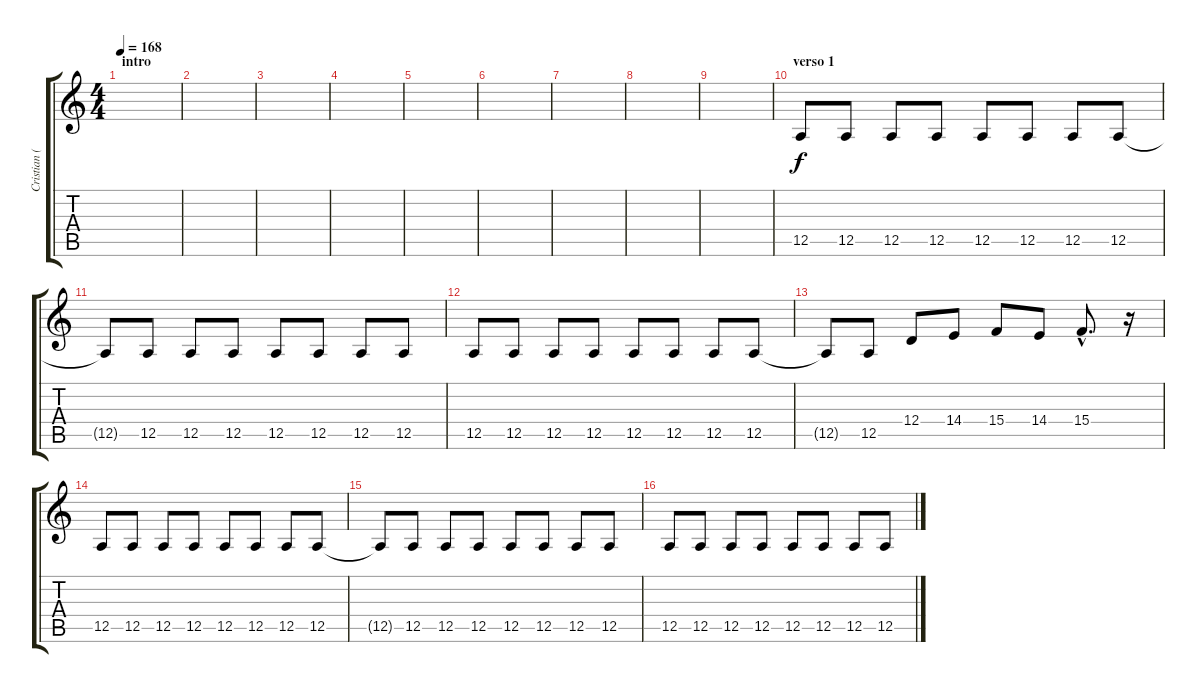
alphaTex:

\track ("Cristian (voz)" "Cristian (") {instrument lead6voice}
\staff {score tabs}
\tuning (E4 B3 G3 D3 A2 E2) {hide}
\ts (4 4)
\section ("" "intro")
\tempo 168
\clef g2
\ks c
|
|
|
|
|
|
|
|
|
\section ("" "verso 1")
12.5.8 12.5.8 12.5.8 12.5.8 12.5.8 12.5.8 12.5.8 12.5.8 |
12.5{t}.8 12.5.8 12.5.8 12.5.8 12.5.8 12.5.8 12.5.8 12.5.8 |
12.5.8 12.5.8 12.5.8 12.5.8 12.5.8 12.5.8 12.5.8 12.5.8 |
12.5{t}.8 12.5.8 12.4.8 14.4.8 15.4.8 14.4.8 15.4{hac}.8{d} r.16 |
12.5.8 12.5.8 12.5.8 12.5.8 12.5.8 12.5.8 12.5.8 12.5.8 |
12.5{t}.8 12.5.8 12.5.8 12.5.8 12.5.8 12.5.8 12.5.8 12.5.8 |
12.5.8 12.5.8 12.5.8 12.5.8 12.5.8 12.5.8 12.5.8 12.5.8
